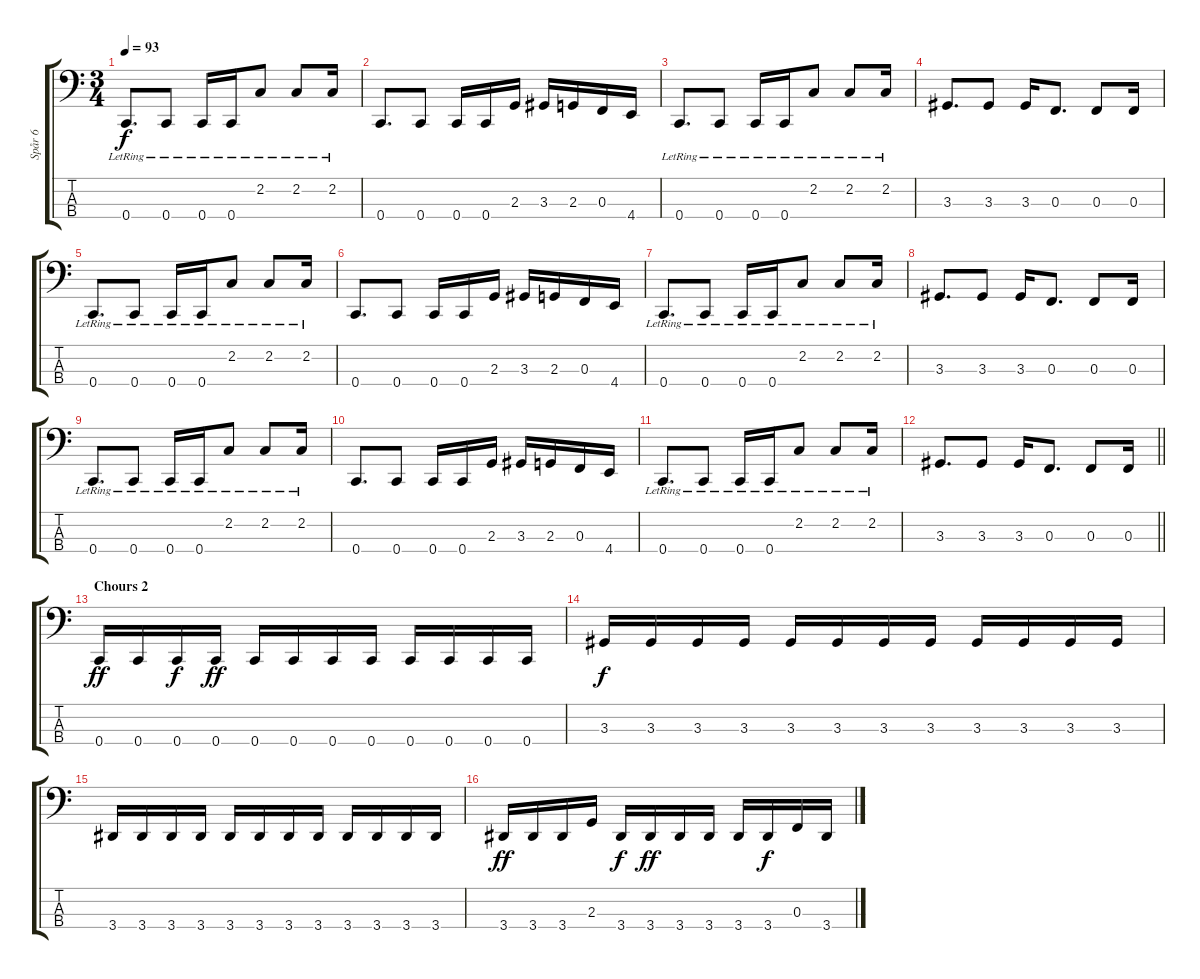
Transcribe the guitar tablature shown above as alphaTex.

\track ("Spår 6" "Spår 6") {instrument electricbasspick}
\staff {score tabs}
\tuning (Eb2 Bb1 F1 C1) {hide}
\ts (3 4)
\tempo 93
\clef f4
\ks c
0.4{lr}.8{d dy f} 0.4{lr}.8 0.4{lr}.16 0.4{lr}.16 2.2{lr}.8 2.2{lr}.8 2.2{lr}.16 |
0.4.8{d} 0.4.8 0.4.16 0.4.16 2.3.16 3.3.16 2.3.16 0.3.16 4.4.16 |
0.4{lr}.8{d} 0.4{lr}.8 0.4{lr}.16 0.4{lr}.16 2.2{lr}.8 2.2{lr}.8 2.2{lr}.16 |
3.3.8{d} 3.3.8 3.3.16 0.3.8{d} 0.3.8 0.3.16 |
0.4{lr}.8{d} 0.4{lr}.8 0.4{lr}.16 0.4{lr}.16 2.2{lr}.8 2.2{lr}.8 2.2{lr}.16 |
0.4.8{d} 0.4.8 0.4.16 0.4.16 2.3.16 3.3.16 2.3.16 0.3.16 4.4.16 |
0.4{lr}.8{d} 0.4{lr}.8 0.4{lr}.16 0.4{lr}.16 2.2{lr}.8 2.2{lr}.8 2.2{lr}.16 |
3.3.8{d} 3.3.8 3.3.16 0.3.8{d} 0.3.8 0.3.16 |
0.4{lr}.8{d} 0.4{lr}.8 0.4{lr}.16 0.4{lr}.16 2.2{lr}.8 2.2{lr}.8 2.2{lr}.16 |
0.4.8{d} 0.4.8 0.4.16 0.4.16 2.3.16 3.3.16 2.3.16 0.3.16 4.4.16 |
0.4{lr}.8{d} 0.4{lr}.8 0.4{lr}.16 0.4{lr}.16 2.2{lr}.8 2.2{lr}.8 2.2{lr}.16 |
\barLineRight lightlight
3.3.8{d} 3.3.8 3.3.16 0.3.8{d} 0.3.8 0.3.16 |
\section ("" "Chours 2")
0.4.16{dy ff} 0.4.16 0.4.16{dy f} 0.4.16{dy ff} 0.4.16 0.4.16 0.4.16 0.4.16 0.4.16 0.4.16 0.4.16 0.4.16 |
3.3.16{dy f} 3.3.16 3.3.16 3.3.16 3.3.16 3.3.16 3.3.16 3.3.16 3.3.16 3.3.16 3.3.16 3.3.16 |
3.4.16 3.4.16 3.4.16 3.4.16 3.4.16 3.4.16 3.4.16 3.4.16 3.4.16 3.4.16 3.4.16 3.4.16 |
3.4.16{dy ff} 3.4.16 3.4.16 2.3.16 3.4.16{dy f} 3.4.16{dy ff} 3.4.16 3.4.16 3.4.16 3.4.16{dy f} 0.3.16 3.4.16
